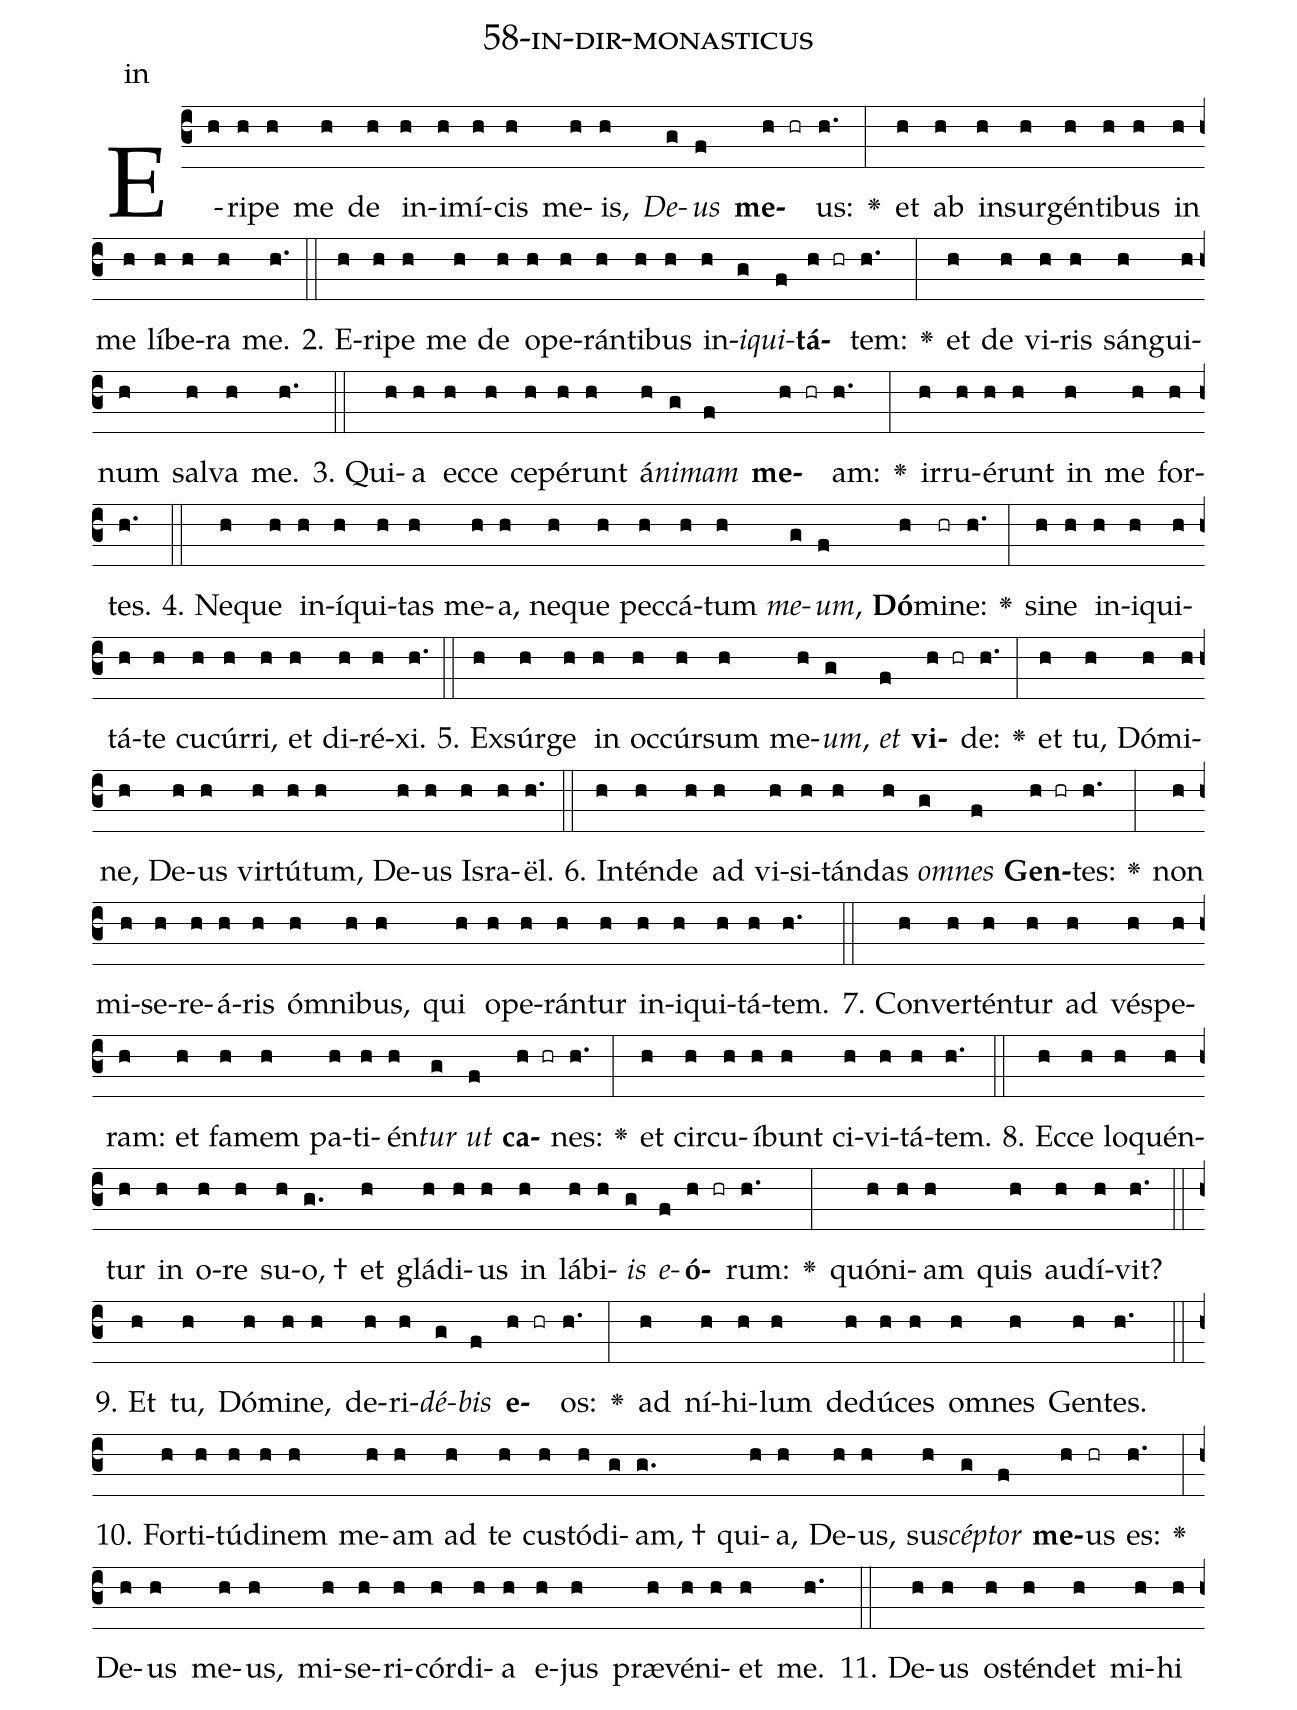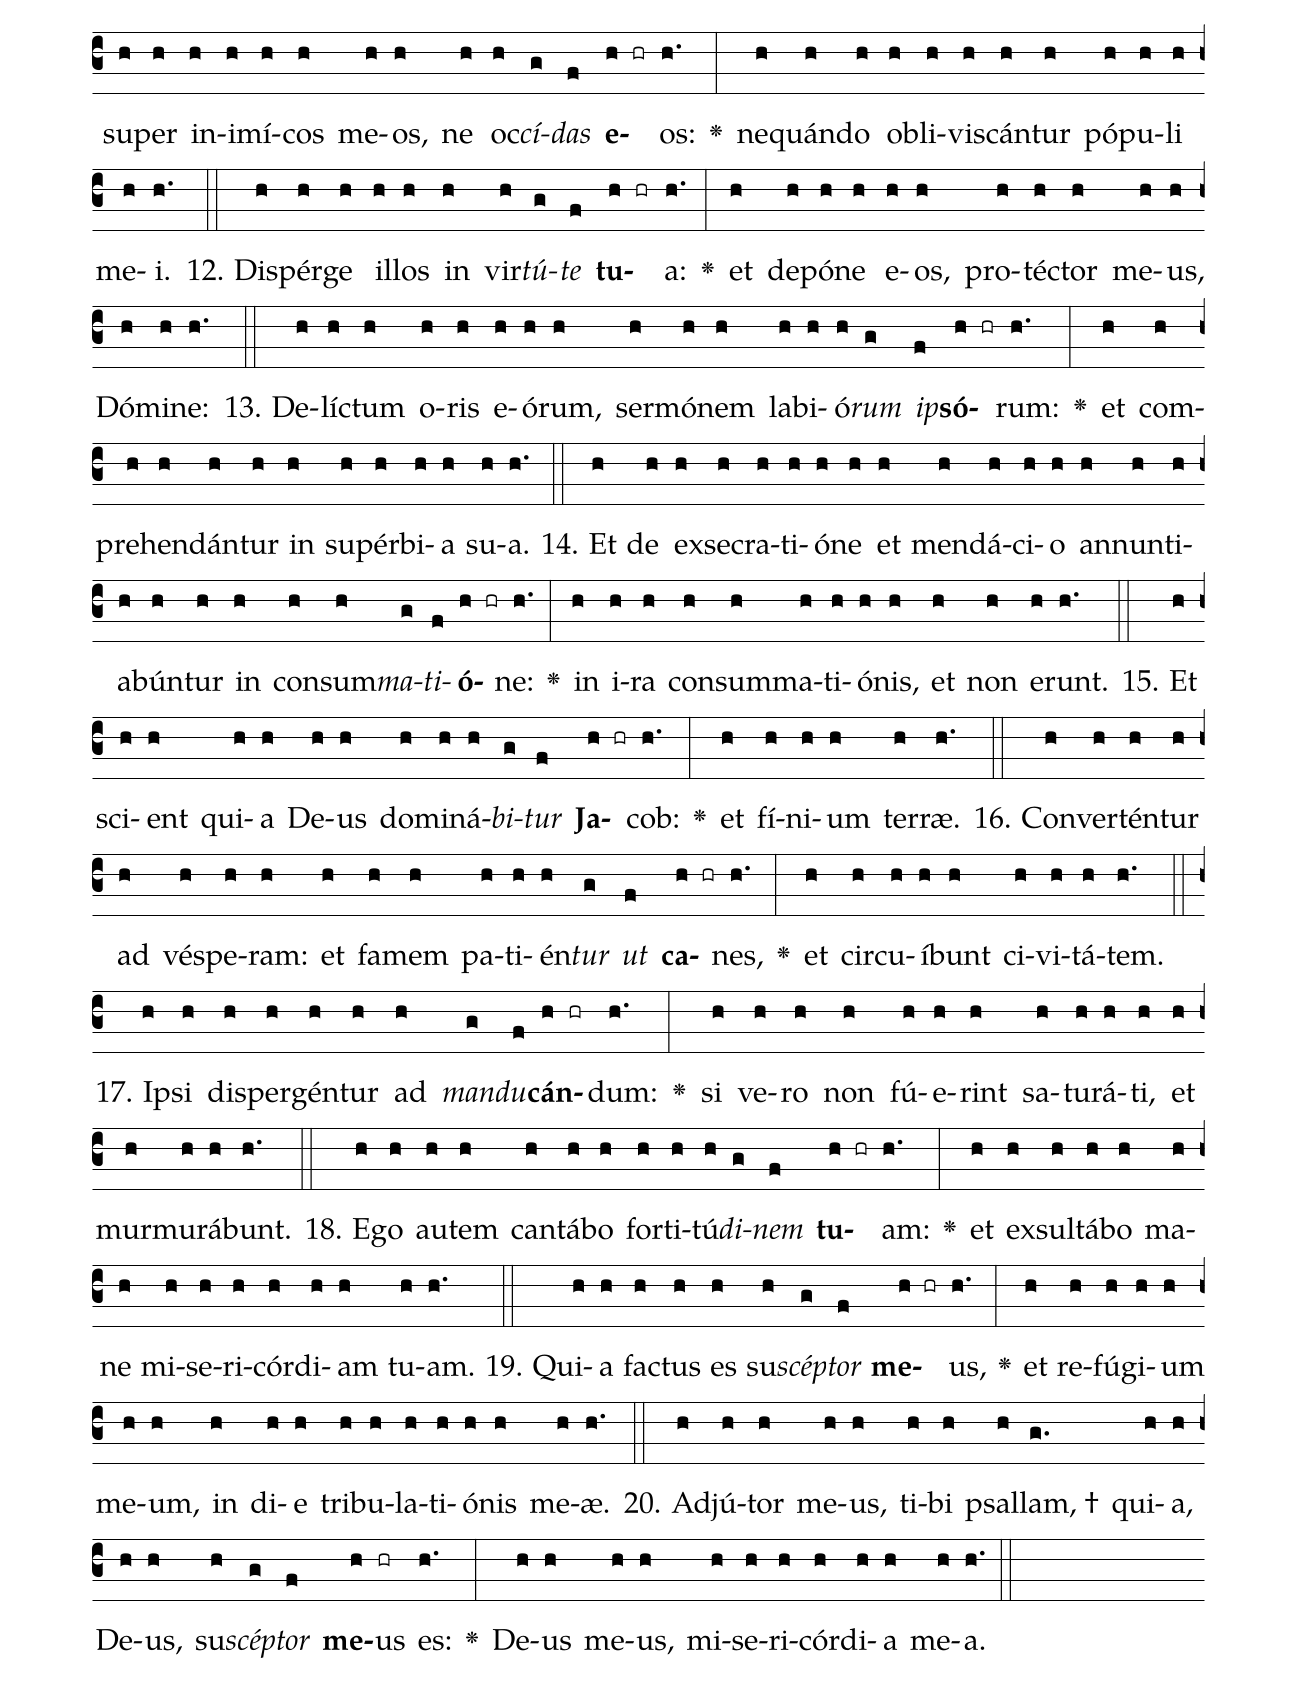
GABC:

name: 58-in-dir-monasticus;
annotation: in;
%%
(c3)E(h)ri(h)pe(h) me(h) de(h) in(h)i(h)mí(h)cis(h) me(h)is,(h) <i>De</i>(g)<i>us</i>(f) <b>me</b>(h hr)us:(h.) <v>\greheightstar</v>(:) et(h) ab(h) in(h)sur(h)gén(h)ti(h)bus(h) in(h) me(h) lí(h)be(h)ra(h) me.(h.) (::)
2. E(h)ri(h)pe(h) me(h) de(h) o(h)pe(h)rán(h)ti(h)bus(h) in(h)<i>i</i>(g)<i>qui</i>(f)<b>tá</b>(h hr)tem:(h.) <v>\greheightstar</v>(:) et(h) de(h) vi(h)ris(h) sán(h)gui(h)num(h) sal(h)va(h) me.(h.) (::)
3. Qui(h)a(h) ec(h)ce(h) ce(h)pé(h)runt(h) á(h)<i>ni</i>(g)<i>mam</i>(f) <b>me</b>(h hr)am:(h.) <v>\greheightstar</v>(:) ir(h)ru(h)é(h)runt(h) in(h) me(h) for(h)tes.(h.) (::)
4. Ne(h)que(h) in(h)í(h)qui(h)tas(h) me(h)a,(h) ne(h)que(h) pec(h)cá(h)tum(h) <i>me</i>(g)<i>um</i>,(f) <b>Dó</b>(h)mi(hr)ne:(h.) <v>\greheightstar</v>(:) si(h)ne(h) in(h)i(h)qui(h)tá(h)te(h) cu(h)cúr(h)ri,(h) et(h) di(h)ré(h)xi.(h.) (::)
5. Ex(h)súr(h)ge(h) in(h) oc(h)cúr(h)sum(h) me(h)<i>um</i>,(g) <i>et</i>(f) <b>vi</b>(h hr)de:(h.) <v>\greheightstar</v>(:) et(h) tu,(h) Dó(h)mi(h)ne,(h) De(h)us(h) vir(h)tú(h)tum,(h) De(h)us(h) Is(h)ra(h)ël.(h.) (::)
6. In(h)tén(h)de(h) ad(h) vi(h)si(h)tán(h)das(h) <i>om</i>(g)<i>nes</i>(f) <b>Gen</b>(h hr)tes:(h.) <v>\greheightstar</v>(:) non(h) mi(h)se(h)re(h)á(h)ris(h) óm(h)ni(h)bus,(h) qui(h) o(h)pe(h)rán(h)tur(h) in(h)i(h)qui(h)tá(h)tem.(h.) (::)
7. Con(h)ver(h)tén(h)tur(h) ad(h) vés(h)pe(h)ram:(h) et(h) fa(h)mem(h) pa(h)ti(h)én(h)<i>tur</i>(g) <i>ut</i>(f) <b>ca</b>(h hr)nes:(h.) <v>\greheightstar</v>(:) et(h) cir(h)cu(h)í(h)bunt(h) ci(h)vi(h)tá(h)tem.(h.) (::)
8. Ec(h)ce(h) lo(h)quén(h)tur(h) in(h) o(h)re(h) su(h)o, †(g.) et(h) glá(h)di(h)us(h) in(h) lá(h)bi(h)<i>is</i>(g) <i>e</i>(f)<b>ó</b>(h hr)rum:(h.) <v>\greheightstar</v>(:) quón(h)i(h)am(h) quis(h) au(h)dí(h)vit?(h.) (::)
9. Et(h) tu,(h) Dó(h)mi(h)ne,(h) de(h)ri(h)<i>dé</i>(g)<i>bis</i>(f) <b>e</b>(h hr)os:(h.) <v>\greheightstar</v>(:) ad(h) ní(h)hi(h)lum(h) de(h)dú(h)ces(h) om(h)nes(h) Gen(h)tes.(h.) (::)
10. For(h)ti(h)tú(h)di(h)nem(h) me(h)am(h) ad(h) te(h) cus(h)tó(h)di(g)am, †(g.) qui(h)a,(h) De(h)us,(h) su(h)<i>scép</i>(g)<i>tor</i>(f) <b>me</b>(h)us(hr) es:(h.) <v>\greheightstar</v>(:) De(h)us(h) me(h)us,(h) mi(h)se(h)ri(h)cór(h)di(h)a(h) e(h)jus(h) præ(h)vé(h)ni(h)et(h) me.(h.) (::)
11. De(h)us(h) os(h)tén(h)det(h) mi(h)hi(h) su(h)per(h) in(h)i(h)mí(h)cos(h) me(h)os,(h) ne(h) oc(h)<i>cí</i>(g)<i>das</i>(f) <b>e</b>(h hr)os:(h.) <v>\greheightstar</v>(:) ne(h)quán(h)do(h) ob(h)li(h)vis(h)cán(h)tur(h) pó(h)pu(h)li(h) me(h)i.(h.) (::)
12. Di(h)spér(h)ge(h) il(h)los(h) in(h) vir(h)<i>tú</i>(g)<i>te</i>(f) <b>tu</b>(h hr)a:(h.) <v>\greheightstar</v>(:) et(h) de(h)pó(h)ne(h) e(h)os,(h) pro(h)téc(h)tor(h) me(h)us,(h) Dó(h)mi(h)ne:(h.) (::)
13. De(h)líc(h)tum(h) o(h)ris(h) e(h)ó(h)rum,(h) ser(h)mó(h)nem(h) la(h)bi(h)ó(h)<i>rum</i>(g) <i>ip</i>(f)<b>só</b>(h hr)rum:(h.) <v>\greheightstar</v>(:) et(h) com(h)pre(h)hen(h)dán(h)tur(h) in(h) su(h)pér(h)bi(h)a(h) su(h)a.(h.) (::)
14. Et(h) de(h) ex(h)se(h)cra(h)ti(h)ó(h)ne(h) et(h) men(h)dá(h)ci(h)o(h) an(h)nun(h)ti(h)a(h)bún(h)tur(h) in(h) con(h)sum(h)<i>ma</i>(g)<i>ti</i>(f)<b>ó</b>(h hr)ne:(h.) <v>\greheightstar</v>(:) in(h) i(h)ra(h) con(h)sum(h)ma(h)ti(h)ó(h)nis,(h) et(h) non(h) e(h)runt.(h.) (::)
15. Et(h) sci(h)ent(h) qui(h)a(h) De(h)us(h) do(h)mi(h)ná(h)<i>bi</i>(g)<i>tur</i>(f) <b>Ja</b>(h hr)cob:(h.) <v>\greheightstar</v>(:) et(h) fí(h)ni(h)um(h) ter(h)ræ.(h.) (::)
16. Con(h)ver(h)tén(h)tur(h) ad(h) vés(h)pe(h)ram:(h) et(h) fa(h)mem(h) pa(h)ti(h)én(h)<i>tur</i>(g) <i>ut</i>(f) <b>ca</b>(h hr)nes,(h.) <v>\greheightstar</v>(:) et(h) cir(h)cu(h)í(h)bunt(h) ci(h)vi(h)tá(h)tem.(h.) (::)
17. Ip(h)si(h) di(h)sper(h)gén(h)tur(h) ad(h) <i>man</i>(g)<i>du</i>(f)<b>cán</b>(h hr)dum:(h.) <v>\greheightstar</v>(:) si(h) ve(h)ro(h) non(h) fú(h)e(h)rint(h) sa(h)tu(h)rá(h)ti,(h) et(h) mur(h)mu(h)rá(h)bunt.(h.) (::)
18. E(h)go(h) au(h)tem(h) can(h)tá(h)bo(h) for(h)ti(h)tú(h)<i>di</i>(g)<i>nem</i>(f) <b>tu</b>(h hr)am:(h.) <v>\greheightstar</v>(:) et(h) ex(h)sul(h)tá(h)bo(h) ma(h)ne(h) mi(h)se(h)ri(h)cór(h)di(h)am(h) tu(h)am.(h.) (::)
19. Qui(h)a(h) fac(h)tus(h) es(h) su(h)<i>scép</i>(g)<i>tor</i>(f) <b>me</b>(h hr)us,(h.) <v>\greheightstar</v>(:) et(h) re(h)fú(h)gi(h)um(h) me(h)um,(h) in(h) di(h)e(h) tri(h)bu(h)la(h)ti(h)ó(h)nis(h) me(h)æ.(h.) (::)
20. Ad(h)jú(h)tor(h) me(h)us,(h) ti(h)bi(h) psal(h)lam, †(g.) qui(h)a,(h) De(h)us,(h) su(h)<i>scép</i>(g)<i>tor</i>(f) <b>me</b>(h)us(hr) es:(h.) <v>\greheightstar</v>(:) De(h)us(h) me(h)us,(h) mi(h)se(h)ri(h)cór(h)di(h)a(h) me(h)a.(h.) (::)
